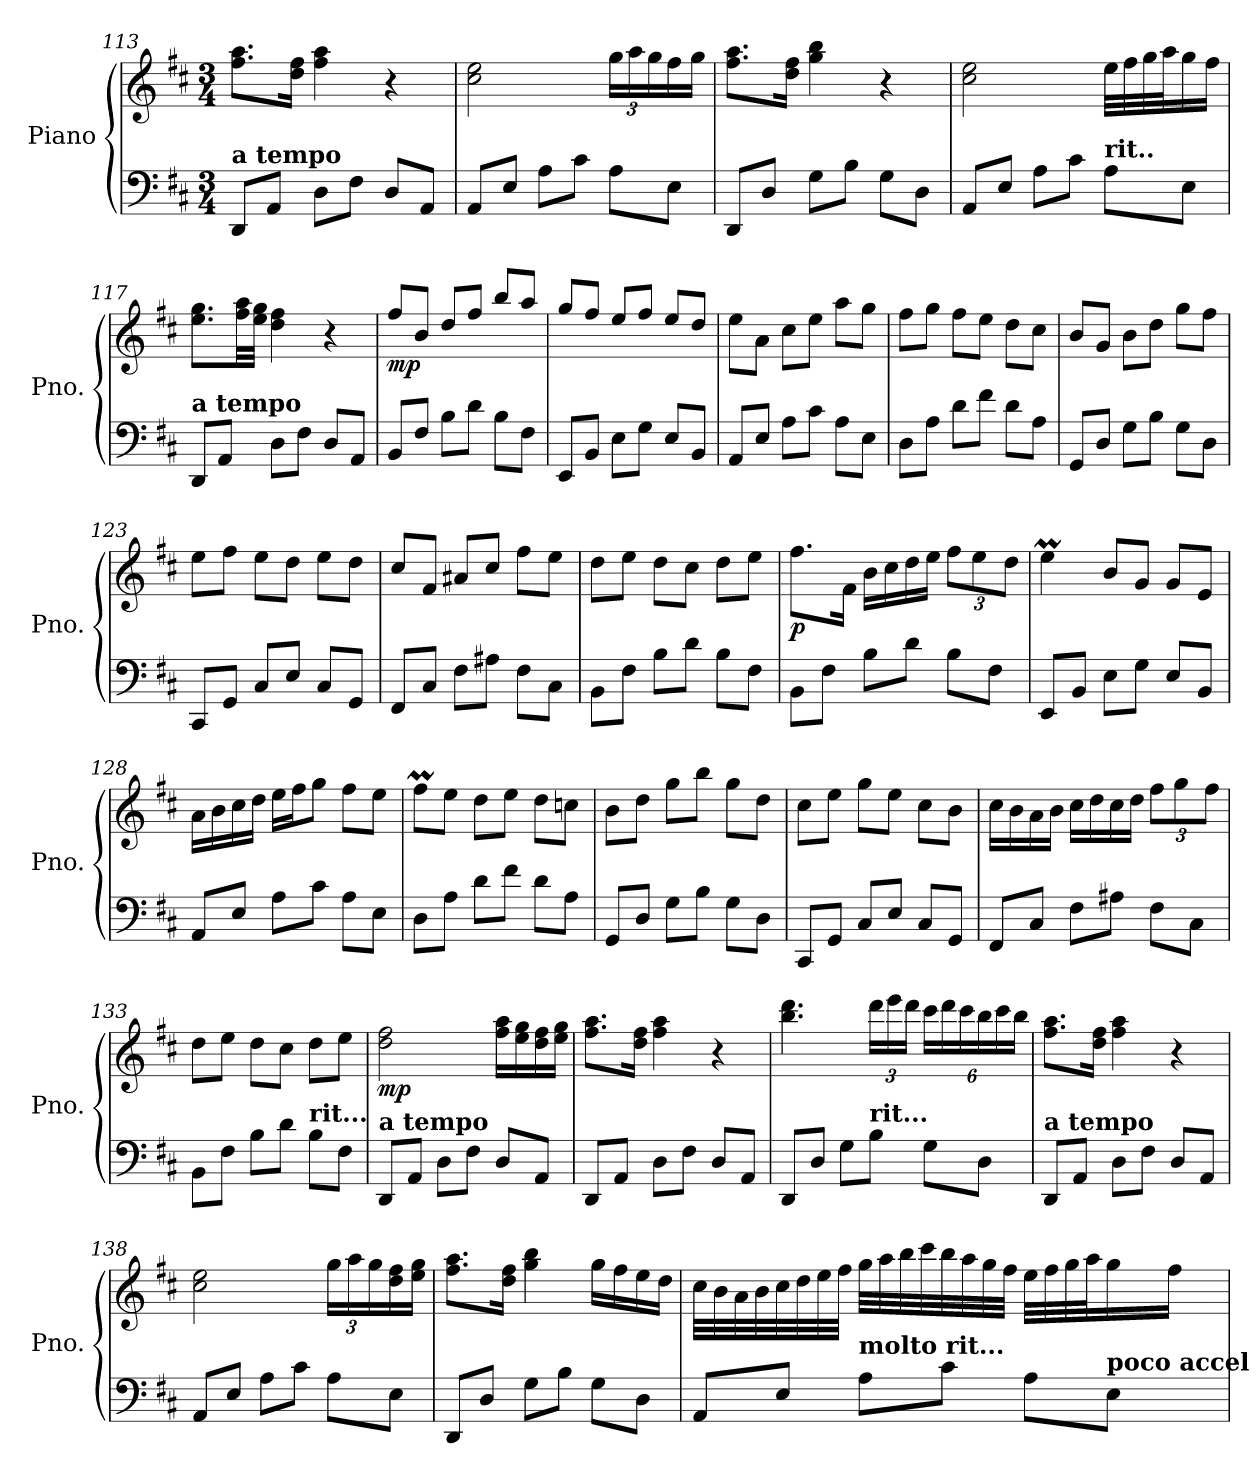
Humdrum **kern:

**kern	**kern	**dynam
*part1	*part1	*part1
*staff2	*staff1	*staff1/2
*I"Piano	*	*
*I'Pno.	*	*
*clefF4	*clefG2	*
*k[f#c#]	*k[f#c#]	*
*M3/4	*M3/4	*
*MM90	*MM90	*
=113	=113	=113
!LO:TX:a:B:t=a tempo	!	!
8DD/L	8.ff#\ 8.aa\L	.
8AA/J	.	.
.	16dd\ 16ff#\Jk	.
8D\L	4ff#\ 4aa\	.
8F#\J	.	.
8D/L	4r	.
8AA/J	.	.
=114	=114	=114
8AA/L	2cc#\ 2ee\	.
8E/J	.	.
8A\L	.	.
8c#\J	.	.
*	*Xbrackettup	*
8A\L	24gg\LL	.
.	24aa\	.
.	24gg\	.
8E\J	16ff#\	.
.	16gg\JJ	.
=115	=115	=115
8DD/L	8.ff#\ 8.aa\L	.
8D/J	.	.
.	16dd\ 16ff#\Jk	.
8G\L	4gg\ 4bb\	.
8B\J	.	.
8G\L	4r	.
8D\J	.	.
!!LO:PB:g=z
=116	=116	=116
8AA/L	2cc#\ 2ee\	.
8E/J	.	.
8A\L	.	.
8c#\J	.	.
*	*MM67	*
!LO:TX:a:B:t=rit..	!	!
8A\L	32ee\LLL	.
.	32ff#\	.
.	32gg\	.
.	32aa\J	.
*	*MM80	*
8E\J	16gg\	.
.	16ff#\JJ	.
=117	=117	=117
*	*MM90	*
!LO:TX:a:B:t=a tempo	!	!
8DD/L	8.ee\ 8.gg\L	.
8AA/J	.	.
.	32ff#\ 32aa\LL	.
.	32ee\ 32gg\JJJ	.
8D\L	4dd\ 4ff#\	.
8F#\J	.	.
8D/L	4r	.
8AA/J	.	.
=118	=118	=118
!	!	!LO:DY:b
8BB/L	8ff#/L	mp
8F#/J	8b/J	.
8B\L	8dd/L	.
8d\J	8ff#/J	.
8B\L	8bb/L	.
8F#\J	8aa/J	.
=119	=119	=119
8EE/L	8gg/L	.
8BB/J	8ff#/J	.
8E\L	8ee/L	.
8G\J	8ff#/J	.
8E/L	8ee/L	.
8BB/J	8dd/J	.
=120	=120	=120
8AA/L	8ee\L	.
8E/J	8a\J	.
8A\L	8cc#\L	.
8c#\J	8ee\J	.
8A\L	8aa\L	.
8E\J	8gg\J	.
!!LO:LB:g=z
=121	=121	=121
8D\L	8ff#\L	.
8A\J	8gg\J	.
8d\L	8ff#\L	.
8f#\J	8ee\J	.
8d\L	8dd\L	.
8A\J	8cc#\J	.
=122	=122	=122
8GG/L	8b/L	.
8D/J	8g/J	.
8G\L	8b\L	.
8B\J	8dd\J	.
8G\L	8gg\L	.
8D\J	8ff#\J	.
=123	=123	=123
8CC#/L	8ee\L	.
8GG/J	8ff#\J	.
8C#/L	8ee\L	.
8E/J	8dd\J	.
8C#/L	8ee\L	.
8GG/J	8dd\J	.
=124	=124	=124
8FF#/L	8cc#/L	.
8C#/J	8f#/J	.
8F#\L	8a#X/L	.
8A#X\J	8cc#/J	.
8F#\L	8ff#\L	.
8C#\J	8ee\J	.
=125	=125	=125
8BB\L	8dd\L	.
8F#\J	8ee\J	.
8B\L	8dd\L	.
8d\J	8cc#\J	.
8B\L	8dd\L	.
8F#\J	8ee\J	.
=126	=126	=126
!	!	!LO:DY:b
8BB\L	8.ff#\L	p
8F#\J	.	.
.	16f#\Jk	.
8B\L	16b\LL	.
.	16cc#\	.
8d\J	16dd\	.
.	16ee\JJ	.
8B\L	12ff#\L	.
.	12ee\	.
8F#\J	.	.
.	12dd\J	.
!!LO:LB:g=z
=127	=127	=127
8EE/L	4eeM\	.
8BB/J	.	.
8E\L	8b/L	.
8G\J	8g/J	.
8E/L	8g/L	.
8BB/J	8e/J	.
=128	=128	=128
8AA/L	16a\LL	.
.	16b\	.
8E/J	16cc#\	.
.	16dd\JJ	.
8A\L	16ee\LL	.
.	16ff#\J	.
8c#\J	8gg\J	.
8A\L	8ff#\L	.
8E\J	8ee\J	.
=129	=129	=129
8D\L	8ff#m\L	.
8A\J	8ee\J	.
8d\L	8dd\L	.
8f#\J	8ee\J	.
8d\L	8dd\L	.
8A\J	8ccn\J	.
=130	=130	=130
8GG/L	8b\L	.
8D/J	8dd\J	.
8G\L	8gg\L	.
8B\J	8bb\J	.
8G\L	8gg\L	.
8D\J	8dd\J	.
=131	=131	=131
8CC#/L	8cc#\L	.
8GG/J	8ee\J	.
8C#/L	8gg\L	.
8E/J	8ee\J	.
8C#/L	8cc#\L	.
8GG/J	8b\J	.
!!LO:LB:g=z
=132	=132	=132
8FF#/L	16cc#\LL	.
.	16b\	.
8C#/J	16a\	.
.	16b\JJ	.
8F#\L	16cc#\LL	.
.	16dd\	.
8A#X\J	16cc#\	.
.	16dd\JJ	.
8F#\L	12ff#\L	.
.	12gg\	.
8C#\J	.	.
.	12ff#\J	.
=133	=133	=133
*	*MM80	*
8BB\L	8dd\L	.
8F#\J	8ee\J	.
8B\L	8dd\L	.
8d\J	8cc#\J	.
*	*MM75	*
!LO:TX:a:B:t=rit...	!	!
8B\L	8dd\L	.
8F#\J	8ee\J	.
=134	=134	=134
*	*MM90	*
!LO:TX:a:B:t=a tempo	!	!
!	!	!LO:DY:b
8DD/L	2dd\ 2ff#\	mp
8AA/J	.	.
8D\L	.	.
8F#\J	.	.
8D/L	16ff#\ 16aa\LL	.
.	16ee\ 16gg\	.
8AA/J	16dd\ 16ff#\	.
.	16ee\ 16gg\JJ	.
=135	=135	=135
8DD/L	8.ff#\ 8.aa\L	.
8AA/J	.	.
.	16dd\ 16ff#\Jk	.
8D\L	4ff#\ 4aa\	.
8F#\J	.	.
8D/L	4r	.
8AA/J	.	.
!!LO:LB:g=z
=136	=136	=136
8DD/L	4.bb\ 4.ddd\	.
8D/J	.	.
8G\L	.	.
*	*MM80	*
!LO:TX:a:B:t=rit...	!	!
8B\J	24ddd\LL	.
.	24eee\	.
.	24ddd\JJ	.
*	*MM75	*
8G\L	24ccc#\LL	.
.	24ddd\	.
.	24ccc#\	.
*	*MM70	*
8D\J	24bb\	.
.	24ccc#\	.
.	24bb\JJ	.
=137	=137	=137
*	*MM90	*
!LO:TX:a:B:t=a tempo	!	!
8DD/L	8.ff#\ 8.aa\L	.
8AA/J	.	.
.	16dd\ 16ff#\Jk	.
8D\L	4ff#\ 4aa\	.
8F#\J	.	.
8D/L	4r	.
8AA/J	.	.
=138	=138	=138
8AA/L	2cc#\ 2ee\	.
8E/J	.	.
8A\L	.	.
8c#\J	.	.
8A\L	24gg\LL	.
.	24aa\	.
.	24gg\	.
8E\J	16dd\ 16ff#\	.
.	16ee\ 16gg\JJ	.
=139	=139	=139
8DD/L	8.ff#\ 8.aa\L	.
8D/J	.	.
.	16dd\ 16ff#\Jk	.
8G\L	4gg\ 4bb\	.
8B\J	.	.
8G\L	16gg\LL	.
.	16ff#\	.
8D\J	16ee\	.
.	16dd\JJ	.
!!LO:LB:g=z
=140	=140	=140
8AA/L	32cc#\LLL	.
.	32b\	.
.	32a\	.
.	32b\	.
8E/J	32cc#\	.
.	32dd\	.
.	32ee\	.
.	32ff#\JJJ	.
*	*MM67	*
!LO:TX:a:B:t=molto rit...	!	!
8A\L	32gg\LLL	.
.	32aa\	.
.	32bb\	.
.	32ccc#\	.
*	*MM80	*
8c#\J	32bb\	.
.	32aa\	.
.	32gg\	.
.	32ff#\JJJ	.
*	*MM53	*
8A\L	32ee\LLL	.
.	32ff#\	.
.	32gg\	.
.	32aa\J	.
*	*MM80	*
!LO:TX:a:B:t=poco accel	!	!
8E\J	16gg\	.
.	16ff#\JJ	.
=	=	=
*-	*-	*-
